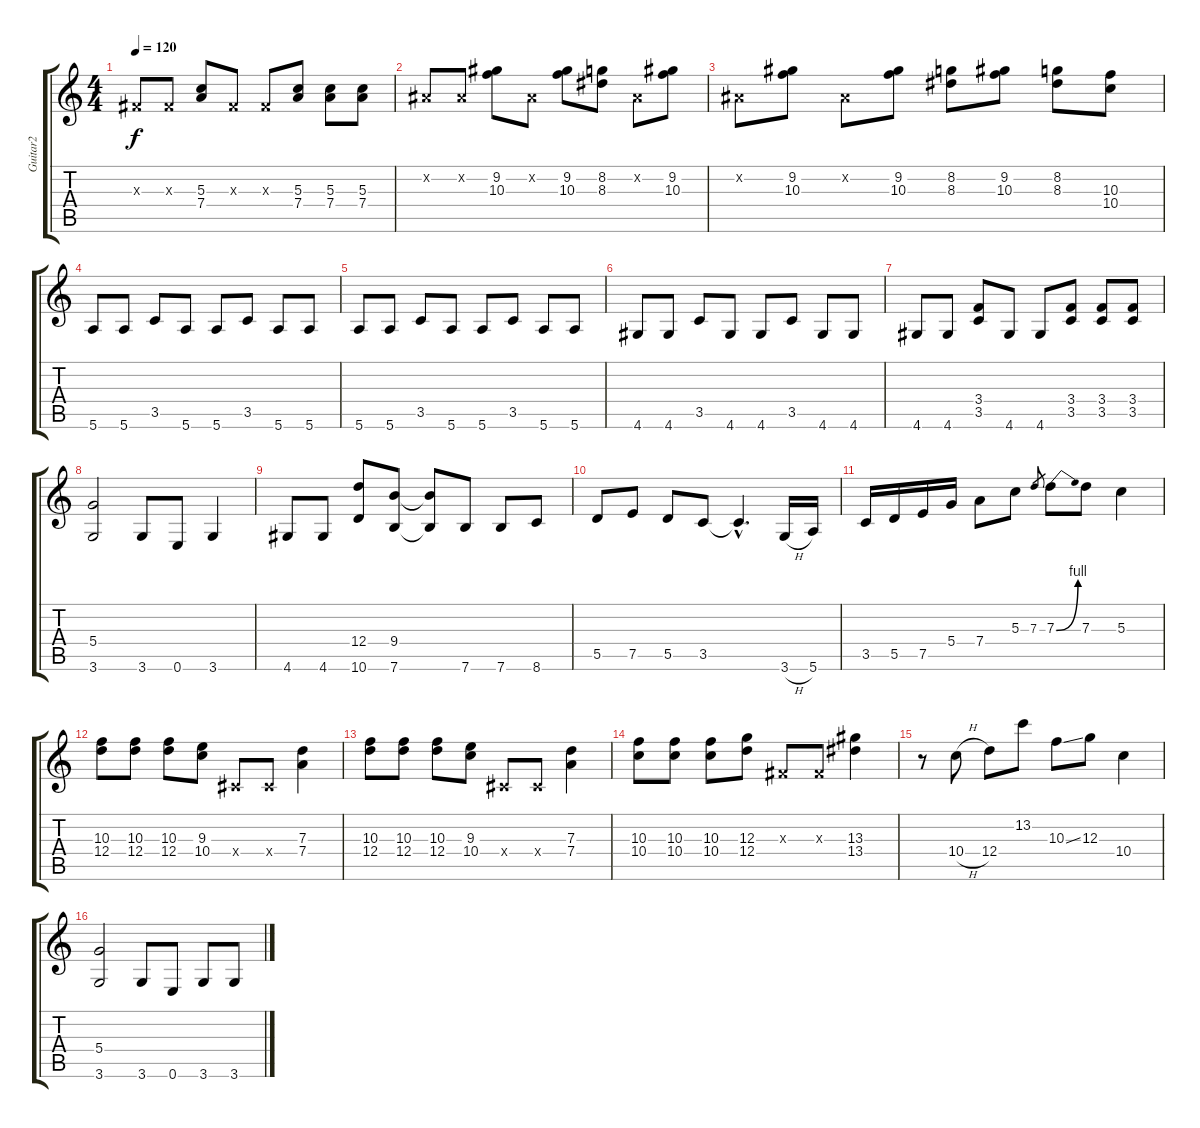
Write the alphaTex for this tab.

\track ("Guitar2" "Guitar2") {instrument distortionguitar}
\staff {score tabs}
\tuning (E4 B3 G3 D3 A2 E2) {hide}
\ts (4 4)
\tempo 120
\clef g2
\ks c
-1.3{x}.8{dy f} -1.3{x}.8 (5.3 7.4).8 -1.3{x}.8 -1.3{x}.8 (5.3 7.4).8 (5.3 7.4).8 (5.3 7.4).8 |
-1.2{x}.8 -1.2{x}.8 (9.2 10.3).8 -1.2{x}.8 (9.2 10.3).8 (8.2 8.3).8 -1.2{x}.8 (9.2 10.3).8 |
-1.2{x}.8 (9.2 10.3).8 -1.2{x}.8 (9.2 10.3).8 (8.2 8.3).8 (9.2 10.3).8 (8.2 8.3).8 (10.3 10.4).8 |
5.6.8 5.6.8 3.5.8 5.6.8 5.6.8 3.5.8 5.6.8 5.6.8 |
5.6.8 5.6.8 3.5.8 5.6.8 5.6.8 3.5.8 5.6.8 5.6.8 |
4.6.8 4.6.8 3.5.8 4.6.8 4.6.8 3.5.8 4.6.8 4.6.8 |
4.6.8 4.6.8 (3.4 3.5).8 4.6.8 4.6.8 (3.4 3.5).8 (3.4 3.5).8 (3.4 3.5).8 |
(5.4 3.6).2 3.6.8 0.6.8 3.6.4 |
4.6.8 4.6.8 (12.4 10.6).8 (9.4 7.6).8 (9.4{t} 7.6{t}).8 7.6.8 7.6.8 8.6.8 |
5.5.8 7.5.8 5.5.8 3.5.8 3.5{hac t}.4{d} 3.6{h}.16 5.6.16 |
3.5.16 5.5.16 7.5.16 5.4.16 7.4.8 5.3.8 7.3.8{gr} 7.3{be (bend 0 0 60 4)}.8 7.3.8 5.3.4 |
(10.3 12.4).8 (10.3 12.4).8 (10.3 12.4).8 (9.3 10.4).8 -1.4{x}.8 -1.4{x}.8 (7.3 7.4).4 |
(10.3 12.4).8 (10.3 12.4).8 (10.3 12.4).8 (9.3 10.4).8 -1.4{x}.8 -1.4{x}.8 (7.3 7.4).4 |
(10.3 10.4).8 (10.3 10.4).8 (10.3 10.4).8 (12.3 12.4).8 -1.3{x}.8 -1.3{x}.8 (13.3 13.4).4 |
r.8 10.4{h}.8 12.4.8 13.2.8 10.3{ss}.8 12.3.8 10.4.4 |
(5.4 3.6).2 3.6.8 0.6.8 3.6.8 3.6.8
